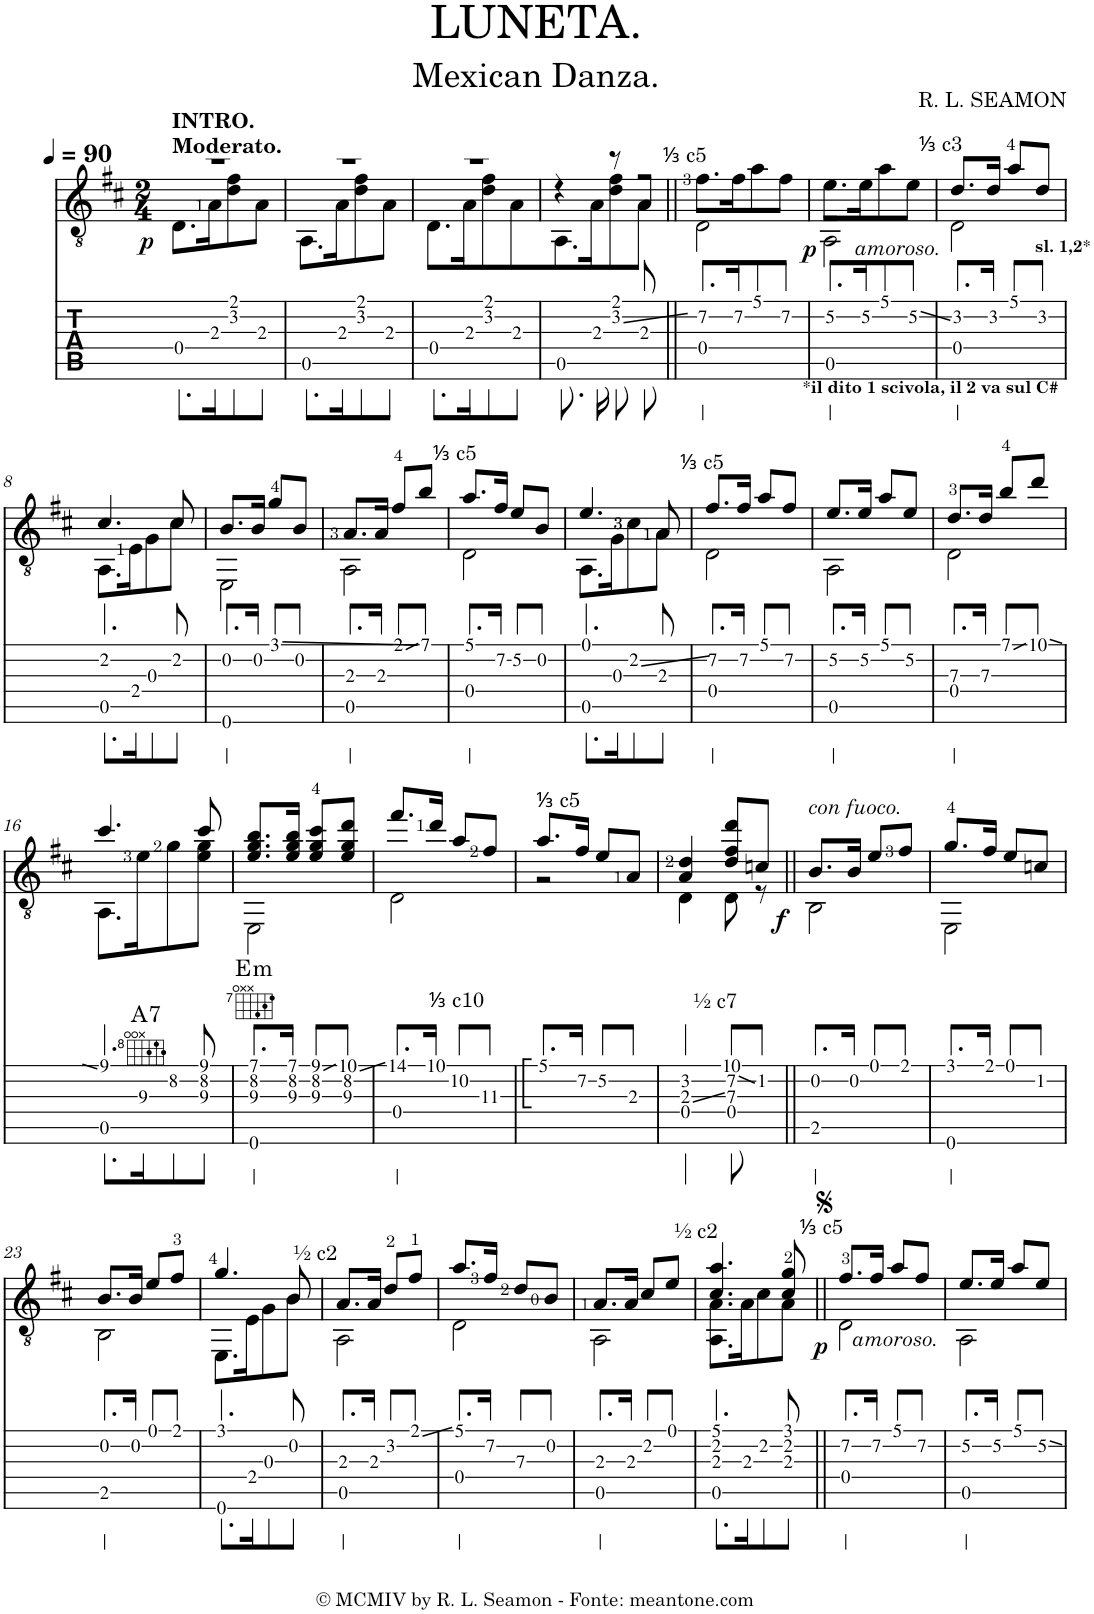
**kern	**harte	**kern	**dynam
*part2	*part2	*part1	*part1
*staff2	*	*staff1	*staff1
*I"Chitarra classica (Intavolatura)	*	*I"Chitarra classica	*
*stria6	*	*	*
*	*	*clefGv2	*
*k[f#c#]	*	*k[f#c#]	*
*M2/4	*	*M2/4	*
*MM90	*	*MM90	*
=1	=1	=1	=1
*^	*	*^	*
!	!	!	!LO:TX:a:B:t=INTRO.	!	!
!	!	!	!LO:TX:a:t=Moderato.	!	!
!	!	!	!	!	!LO:DY:b
2r	8.D\L	.	2r	8.D\L	p
.	16A\K	.	.	16A\K	.
.	8d\ 8f#\	.	.	8d\ 8f#\	.
.	8A\J	.	.	8A\J	.
=2	=2	=2	=2	=2	=2
2r	8.AA\L	.	2r	8.AA\L	.
.	16A\K	.	.	16A\K	.
.	8d\ 8f#\	.	.	8d\ 8f#\	.
.	8A\J	.	.	8A\J	.
=3	=3	=3	=3	=3	=3
2r	8.D\L	.	2r	8.D\L	.
.	16A\K	.	.	16A\K	.
.	8d\ 8f#\	.	.	8d\ 8f#\	.
.	8A\J	.	.	8A\	.
=4	=4	=4	=4	=4	=4
4r	8.AA\	.	4r	8.AA\	.
.	16A\	.	.	16A\K	.
8r	8d\ 8f#\	.	8r	8d\ 8f#\	.
8A/	8A\	.	8A/J	8A\J	.
=5||	=5||	=5||	=5||	=5||	=5||
!	!	!	!LO:TX:a:t=⅓ c5	!	!
8.f#/L	2D\	.	8.f#\L	2D\	.
16f#/K	.	.	16f#\K	.	.
8a/	.	.	8a\	.	.
8f#/J	.	.	8f#\J	.	.
=6	=6	=6	=6	=6	=6
*	*^	*	*	*^	*
!	!	!	!	!LO:TX:b:i:t=amoroso.	!	!	!
!LO:TX:b:B:t=*il dito 1 scivola, il 2 va sul C#	!	!	!	!	!	!	!
!	!	!	!	!	!	!	!LO:DY:b
8.e/L	2r	2AA\	.	8.e\L	2r	2AA\	p
16e/K	.	.	.	16e\K	.	.	.
8a/	.	.	.	8a\	.	.	.
8e/J	.	.	.	8e\J	.	.	.
*	*v	*v	*	*	*	*	*
*	*	*	*	*v	*v	*
=7	=7	=7	=7	=7	=7
!	!	!	!LO:TX:a:t=⅓ c3	!	!
8.d/L	2D\	.	8.d/L	2D\	.
16d/Jk	.	.	16d/Jk	.	.
8a/L	.	.	8a/L	.	.
!LO:TX:a:B:t=sl. 1,2*	!	!	!	!	!
8d/J	.	.	8d/J	.	.
!!LO:LB:g=z	!!
=8	=8	=8	=8	=8	=8
4.c#/	8.AA\L	.	4.c#/	8.AA\L	.
.	16E\K	.	.	16E\K	.
.	8G\	.	.	8G\	.
8c#/	8c#\J	.	8c#/	8c#\J	.
=9	=9	=9	=9	=9	=9
8.B/L	2EE\	.	8.B/L	2EE\	.
16B/Jk	.	.	16B/Jk	.	.
8g/L	.	.	8g/L	.	.
8B/J	.	.	8B/J	.	.
=10	=10	=10	=10	=10	=10
8.A/L	2AA\	.	8.A/L	2AA\	.
16A/Jk	.	.	16A/Jk	.	.
8f#/L	.	.	8f#/L	.	.
8b/J	.	.	8b/J	.	.
=11	=11	=11	=11	=11	=11
!	!	!	!LO:TX:a:t=⅓ c5	!	!
8.a/L	2D\	.	8.a/L	2D\	.
16f#/Jk	.	.	16f#/Jk	.	.
8e/L	.	.	8e/L	.	.
8B/J	.	.	8B/J	.	.
=12	=12	=12	=12	=12	=12
4.e/	8.AA\L	.	4.e/	8.AA\L	.
.	16G\K	.	.	16G\K	.
.	8c#\	.	.	8c#\	.
8A/	8A\J	.	8A/	8A\J	.
=13	=13	=13	=13	=13	=13
!	!	!	!LO:TX:a:t=⅓ c5	!	!
8.f#/L	2D\	.	8.f#/L	2D\	.
16f#/Jk	.	.	16f#/Jk	.	.
8a/L	.	.	8a/L	.	.
8f#/J	.	.	8f#/J	.	.
=14	=14	=14	=14	=14	=14
8.e/L	2AA\	.	8.e/L	2AA\	.
16e/Jk	.	.	16e/Jk	.	.
8a/L	.	.	8a/L	.	.
8e/J	.	.	8e/J	.	.
=15	=15	=15	=15	=15	=15
8.d/L	2D\	.	8.d/L	2D\	.
16d/Jk	.	.	16d/Jk	.	.
8b/L	.	.	8b/L	.	.
8dd/J	.	.	8dd/J	.	.
!!LO:LB:g=z	!!
=16	=16	=16	=16	=16	=16
4.cc#/	8.AA\L	.	4.cc#/	8.AA\L	.
!	!	!LO:H:kt=7	!	!	!
.	16e\K	A:7	.	16e\K	.
.	8g\	.	.	8g\	.
8cc#/	8e\ 8g\J	.	8cc#/	8e\ 8g\J	.
=17	=17	=17	=17	=17	=17
!	!	!LO:H:kt=m	!	!	!
8.e/ 8.g/ 8.b/L	2EE\	E:min	8.e/ 8.g/ 8.b/L	2EE\	.
16e/ 16g/ 16b/Jk	.	.	16e/ 16g/ 16b/Jk	.	.
8e/ 8g/ 8cc#/L	.	.	8e/ 8g/ 8cc#/L	.	.
8e/ 8g/ 8dd/J	.	.	8e/ 8g/ 8dd/J	.	.
=18	=18	=18	=18	=18	=18
8.ff#/L	2D\	.	8.ff#/L	2D\	.
16dd/Jk	.	.	16dd/Jk	.	.
!LO:TX:a:t=⅓ c10	!	!	!	!	!
8a/L	.	.	8a/L	.	.
8f#/J	.	.	8f#/J	.	.
=19	=19	=19	=19	=19	=19
!	!	!	!LO:TX:a:t=⅓ c5	!	!
8.a/L	2r	.	8.a/L	2r	.
16f#/Jk	.	.	16f#/Jk	.	.
8e/L	.	.	8e/L	.	.
8A/J	.	.	8A/J	.	.
=20	=20	=20	=20	=20	=20
4A/ 4d/	4D\	.	4A/ 4d/	4D\	.
!LO:TX:a:t=½ c7	!	!	!	!	!
8d/ 8f#/ 8dd/L	8D\	.	8d/ 8f#/ 8dd/L	8D\	.
!	!	!	!	!	!LO:DY:b
8cn/J	8r	.	8cn/J	8r	f
=21||	=21||	=21||	=21||	=21||	=21||
!	!	!	!LO:TX:a:i:t=con fuoco.	!	!
8.B/L	2BB\	.	8.B/L	2BB\	.
16B/Jk	.	.	16B/Jk	.	.
8e/L	.	.	8e/L	.	.
8f#/J	.	.	8f#/J	.	.
=22	=22	=22	=22	=22	=22
8.g/L	2EE\	.	8.g/L	2EE\	.
16f#/Jk	.	.	16f#/Jk	.	.
8e/L	.	.	8e/L	.	.
8cn/J	.	.	8cn/J	.	.
!!LO:LB:g=z	!!
=23	=23	=23	=23	=23	=23
8.B/L	2BB\	.	8.B/L	2BB\	.
16B/Jk	.	.	16B/Jk	.	.
8e/L	.	.	8e/L	.	.
8f#/J	.	.	8f#/J	.	.
=24	=24	=24	=24	=24	=24
4.g/	8.EE\L	.	4.g/	8.EE\L	.
.	16E\K	.	.	16E\K	.
.	8G\	.	.	8G\	.
8B/	8B\J	.	8B/	8B\J	.
=25	=25	=25	=25	=25	=25
!	!	!	!LO:TX:a:t=½ c2	!	!
8.A/L	2AA\	.	8.A/L	2AA\	.
16A/Jk	.	.	16A/Jk	.	.
8d/L	.	.	8d/L	.	.
8f#/J	.	.	8f#/J	.	.
=26	=26	=26	=26	=26	=26
8.a/L	2D\	.	8.a/L	2D\	.
16f#/Jk	.	.	16f#/Jk	.	.
8d/L	.	.	8d/L	.	.
8B/J	.	.	8B/J	.	.
=27	=27	=27	=27	=27	=27
8.A/L	2AA\	.	8.A/L	2AA\	.
16A/Jk	.	.	16A/Jk	.	.
8c#/L	.	.	8c#/L	.	.
8e/J	.	.	8e/J	.	.
=28	=28	=28	=28	=28	=28
!	!	!	!LO:TX:a:t=½ c2	!	!
4.c#/ 4.a/	8.AA\ 8.A\L	.	4.c#/ 4.a/	8.AA\ 8.A\L	.
.	16A\K	.	.	16A\K	.
.	8c#\	.	.	8c#\	.
8c#/ 8g/	8A\J	.	8c#/ 8g/	8A\J	.
=29||	=29||	=29||	=29||	=29||	=29||
!	!	!	!LO:TX:b:i:t=amoroso.	!	!
!	!	!	!LO:TX:a:t=⅓ c5	!	!
!	!	!	!	!	!LO:DY:b
8.f#/L	2D\	.	8.f#/L	2D\	p
16f#/Jk	.	.	16f#/Jk	.	.
8a/L	.	.	8a/L	.	.
8f#/J	.	.	8f#/J	.	.
=30	=30	=30	=30	=30	=30
8.e/L	2AA\	.	8.e/L	2AA\	.
16e/Jk	.	.	16e/Jk	.	.
8a/L	.	.	8a/L	.	.
8e/J	.	.	8e/J	.	.
*v	*v	*	*	*	*
*	*	*v	*v	*
=	=	=	=
*-	*-	*-	*-
